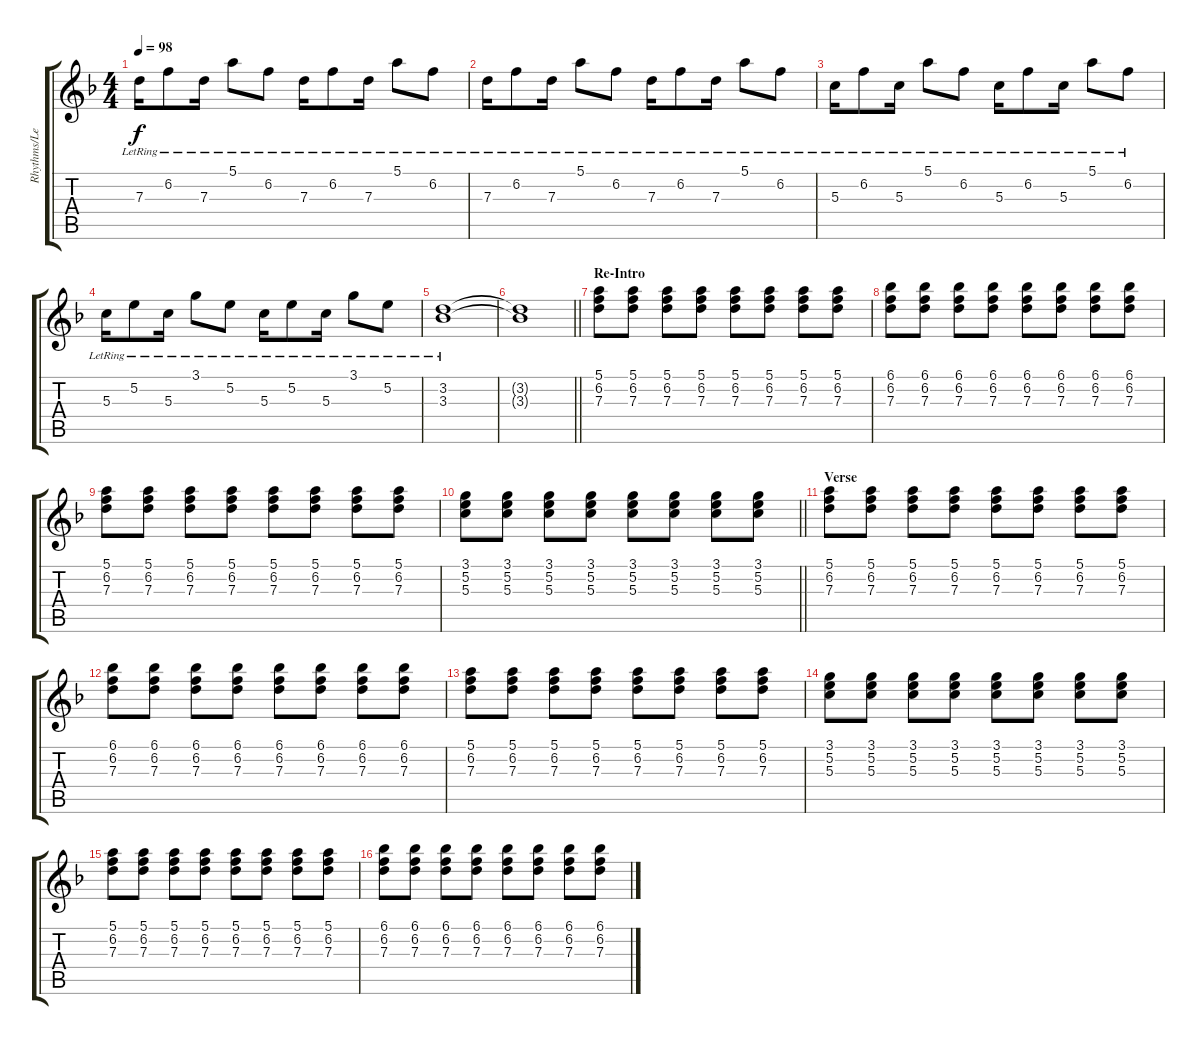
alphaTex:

\track ("Rhythms/Lead" "Rhythms/Le") {instrument electricguitarclean}
\staff {score tabs}
\tuning (E4 B3 G3 D3 A2 D2) {hide}
\ts (4 4)
\tempo 98
\clef g2
\ks f
7.3{lr}.16{dy f} 6.2{lr}.8 7.3{lr}.16 5.1{lr}.8 6.2{lr}.8 7.3{lr}.16 6.2{lr}.8 7.3{lr}.16 5.1{lr}.8 6.2{lr}.8 |
7.3{lr}.16 6.2{lr}.8 7.3{lr}.16 5.1{lr}.8 6.2{lr}.8 7.3{lr}.16 6.2{lr}.8 7.3{lr}.16 5.1{lr}.8 6.2{lr}.8 |
5.3{lr}.16 6.2{lr}.8 5.3{lr}.16 5.1{lr}.8 6.2{lr}.8 5.3{lr}.16 6.2{lr}.8 5.3{lr}.16 5.1{lr}.8 6.2{lr}.8 |
5.3{lr}.16 5.2{lr}.8 5.3{lr}.16 3.1{lr}.8 5.2{lr}.8 5.3{lr}.16 5.2{lr}.8 5.3{lr}.16 3.1{lr}.8 5.2{lr}.8 |
(3.2{lr} 3.3{lr}).1 |
\barLineRight lightlight
(3.2{t} 3.3{t}).1 |
\section ("" "Re-Intro")
(5.1 6.2 7.3).8{instrument overdrivenguitar} (5.1 6.2 7.3).8 (5.1 6.2 7.3).8 (5.1 6.2 7.3).8 (5.1 6.2 7.3).8 (5.1 6.2 7.3).8 (5.1 6.2 7.3).8 (5.1 6.2 7.3).8 |
(6.1 6.2 7.3).8 (6.1 6.2 7.3).8 (6.1 6.2 7.3).8 (6.1 6.2 7.3).8 (6.1 6.2 7.3).8 (6.1 6.2 7.3).8 (6.1 6.2 7.3).8 (6.1 6.2 7.3).8 |
(5.1 6.2 7.3).8 (5.1 6.2 7.3).8 (5.1 6.2 7.3).8 (5.1 6.2 7.3).8 (5.1 6.2 7.3).8 (5.1 6.2 7.3).8 (5.1 6.2 7.3).8 (5.1 6.2 7.3).8 |
\barLineRight lightlight
(3.1 5.2 5.3).8 (3.1 5.2 5.3).8 (3.1 5.2 5.3).8 (3.1 5.2 5.3).8 (3.1 5.2 5.3).8 (3.1 5.2 5.3).8 (3.1 5.2 5.3).8 (3.1 5.2 5.3).8 |
\section ("" "Verse")
(5.1 6.2 7.3).8 (5.1 6.2 7.3).8 (5.1 6.2 7.3).8 (5.1 6.2 7.3).8 (5.1 6.2 7.3).8 (5.1 6.2 7.3).8 (5.1 6.2 7.3).8 (5.1 6.2 7.3).8 |
(6.1 6.2 7.3).8 (6.1 6.2 7.3).8 (6.1 6.2 7.3).8 (6.1 6.2 7.3).8 (6.1 6.2 7.3).8 (6.1 6.2 7.3).8 (6.1 6.2 7.3).8 (6.1 6.2 7.3).8 |
(5.1 6.2 7.3).8 (5.1 6.2 7.3).8 (5.1 6.2 7.3).8 (5.1 6.2 7.3).8 (5.1 6.2 7.3).8 (5.1 6.2 7.3).8 (5.1 6.2 7.3).8 (5.1 6.2 7.3).8 |
(3.1 5.2 5.3).8 (3.1 5.2 5.3).8 (3.1 5.2 5.3).8 (3.1 5.2 5.3).8 (3.1 5.2 5.3).8 (3.1 5.2 5.3).8 (3.1 5.2 5.3).8 (3.1 5.2 5.3).8 |
(5.1 6.2 7.3).8 (5.1 6.2 7.3).8 (5.1 6.2 7.3).8 (5.1 6.2 7.3).8 (5.1 6.2 7.3).8 (5.1 6.2 7.3).8 (5.1 6.2 7.3).8 (5.1 6.2 7.3).8 |
(6.1 6.2 7.3).8 (6.1 6.2 7.3).8 (6.1 6.2 7.3).8 (6.1 6.2 7.3).8 (6.1 6.2 7.3).8 (6.1 6.2 7.3).8 (6.1 6.2 7.3).8 (6.1 6.2 7.3).8
